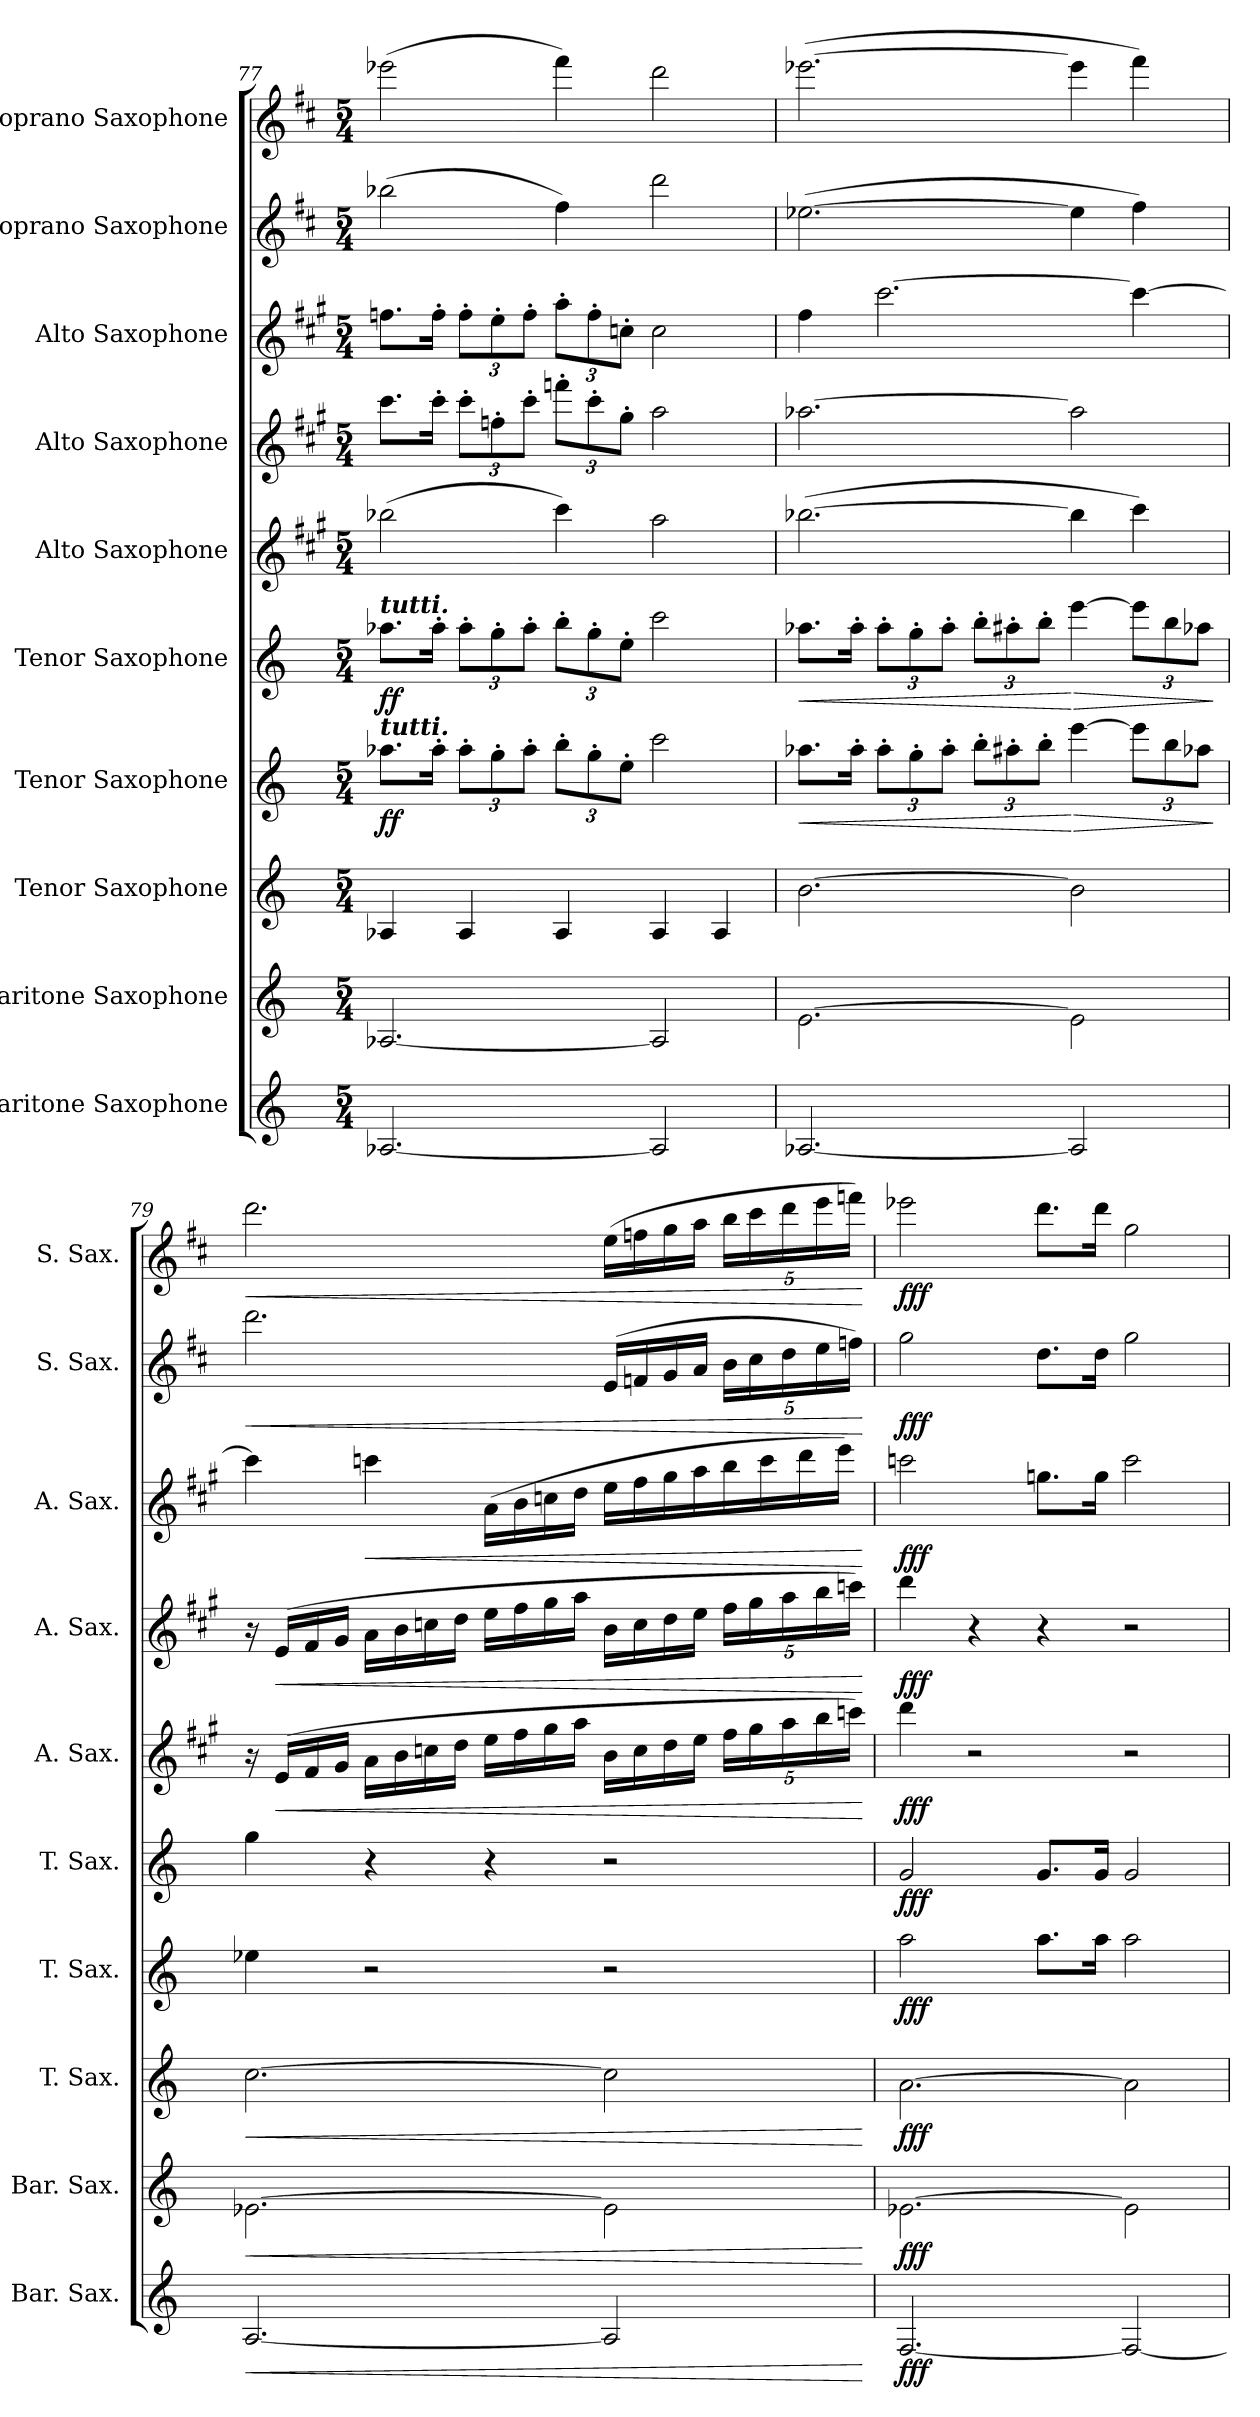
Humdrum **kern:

**kern	**dynam	**kern	**dynam	**kern	**dynam	**kern	**dynam	**kern	**dynam	**kern	**dynam	**kern	**dynam	**kern	**dynam	**kern	**dynam	**kern	**dynam
*part10	*part10	*part9	*part9	*part8	*part8	*part7	*part7	*part6	*part6	*part5	*part5	*part4	*part4	*part3	*part3	*part2	*part2	*part1	*part1
*staff10	*staff10	*staff9	*staff9	*staff8	*staff8	*staff7	*staff7	*staff6	*staff6	*staff5	*staff5	*staff4	*staff4	*staff3	*staff3	*staff2	*staff2	*staff1	*staff1
*I"Baritone Saxophone	*	*I"Baritone Saxophone	*	*I"Tenor Saxophone	*	*I"Tenor Saxophone	*	*I"Tenor Saxophone	*	*I"Alto Saxophone	*	*I"Alto Saxophone	*	*I"Alto Saxophone	*	*I"Soprano Saxophone	*	*I"Soprano Saxophone	*
*I'Bar. Sax.	*	*I'Bar. Sax.	*	*I'T. Sax.	*	*I'T. Sax.	*	*I'T. Sax.	*	*I'A. Sax.	*	*I'A. Sax.	*	*I'A. Sax.	*	*I'S. Sax.	*	*I'S. Sax.	*
*clefG2	*	*clefG2	*	*clefG2	*	*clefG2	*	*clefG2	*	*clefG2	*	*clefG2	*	*clefG2	*	*clefG2	*	*clefG2	*
*ITrd12c21	*	*ITrd12c21	*	*ITrd8c14	*	*ITrd8c14	*	*ITrd8c14	*	*ITrd5c9	*	*ITrd5c9	*	*ITrd5c9	*	*ITrd1c2	*	*ITrd1c2	*
*k[]	*	*k[]	*	*k[]	*	*k[]	*	*k[]	*	*k[]	*	*k[]	*	*k[]	*	*k[]	*	*k[]	*
*M5/4	*	*M5/4	*	*M5/4	*	*M5/4	*	*M5/4	*	*M5/4	*	*M5/4	*	*M5/4	*	*M5/4	*	*M5/4	*
=77	=77	=77	=77	=77	=77	=77	=77	=77	=77	=77	=77	=77	=77	=77	=77	=77	=77	=77	=77
!	!	!	!	!	!	!	!	!LO:TX:a:Bi:t=tutti.	!	!	!	!	!	!	!	!	!	!	!
!	!	!	!	!	!	!LO:TX:a:Bi:t=tutti.	!	!	!	!	!	!	!	!	!	!	!	!	!
!	!	!	!	!	!	!	!LO:DY:b	!	!LO:DY:b	!	!	!	!	!	!	!	!	!	!
[2.AA-X/	.	[2.AA-X/	.	4AA-X/	.	8.a-X\L	ff	8.a-X\L	ff	(2dd-X\	.	8.ee\L	.	8.a-X\L	.	(2aa-X\	.	(2ddd-X\	.
.	.	.	.	.	.	16a-'\Jk	.	16a-'\Jk	.	.	.	16ee'\Jk	.	16a-'\Jk	.	.	.	.	.
*	*	*	*	*	*	*Xbrackettup	*	*Xbrackettup	*	*	*	*Xbrackettup	*	*Xbrackettup	*	*	*	*	*
.	.	.	.	4AA-/	.	12a-'\L	.	12a-'\L	.	.	.	12ee'\L	.	12a-'\L	.	.	.	.	.
.	.	.	.	.	.	12g'\	.	12g'\	.	.	.	12a-X'\	.	12g'\	.	.	.	.	.
.	.	.	.	.	.	12a-'\J	.	12a-'\J	.	.	.	12ee'\J	.	12a-'\J	.	.	.	.	.
.	.	.	.	4AA-/	.	12b'\L	.	12b'\L	.	4ee\)	.	12aa-X'\L	.	12cc'\L	.	4ee\)	.	4eee\)	.
.	.	.	.	.	.	12g'\	.	12g'\	.	.	.	12ee'\	.	12a-'\	.	.	.	.	.
.	.	.	.	.	.	12e'\J	.	12e'\J	.	.	.	12b'\J	.	12e-X'\J	.	.	.	.	.
2AA-/]	.	2AA-/]	.	4AA-/	.	2cc\	.	2cc\	.	2cc\	.	2cc\	.	2e-\	.	2ccc\	.	2ccc\	.
.	.	.	.	4AA-/	.	.	.	.	.	.	.	.	.	.	.	.	.	.	.
=78	=78	=78	=78	=78	=78	=78	=78	=78	=78	=78	=78	=78	=78	=78	=78	=78	=78	=78	=78
!	!	!	!	!	!	!	!LO:HP:b	!	!LO:HP:b	!	!	!	!	!	!	!	!	!	!
[2.AA-X/	.	[2.E\	.	[2.B\	.	8.a-X\L	<	8.a-X\L	<	([2.dd-X\	.	[2.cc-X\	.	4a\	.	([2.dd-X\	.	([2.ddd-X\	.
.	.	.	.	.	.	16a-'\Jk	.	16a-'\Jk	.	.	.	.	.	.	.	.	.	.	.
.	.	.	.	.	.	12a-'\L	.	12a-'\L	.	.	.	.	.	[2.ee\	.	.	.	.	.
.	.	.	.	.	.	12g'\	.	12g'\	.	.	.	.	.	.	.	.	.	.	.
.	.	.	.	.	.	12a-'\J	.	12a-'\J	.	.	.	.	.	.	.	.	.	.	.
.	.	.	.	.	.	12b'\L	.	12b'\L	.	.	.	.	.	.	.	.	.	.	.
.	.	.	.	.	.	12a#X'\	.	12a#X'\	.	.	.	.	.	.	.	.	.	.	.
.	.	.	.	.	.	12b'\J	.	12b'\J	.	.	.	.	.	.	.	.	.	.	.
!	!	!	!	!	!	!	!LO:HP:n=1:b	!	!LO:HP:n=1:b	!	!	!	!	!	!	!	!	!	!
2AA-/]	.	2E\]	.	2B\]	.	[4ee\	[ >	[4ee\	[ >	4dd-\]	.	2cc-\]	.	.	.	4dd-\]	.	4ddd-\]	.
.	.	.	.	.	.	12ee\L]	.	12ee\L]	.	4ee\)	.	.	.	4ee\_	.	4ee\)	.	4eee\)	.
.	.	.	.	.	.	12b\	.	12b\	.	.	.	.	.	.	.	.	.	.	.
.	.	.	.	.	.	12a-X\J	.	12a-X\J	.	.	.	.	.	.	.	.	.	.	.
.	.	.	.	.	.	.	]	.	]	.	.	.	.	.	.	.	.	.	.
!!LO:PB:g=z
=79	=79	=79	=79	=79	=79	=79	=79	=79	=79	=79	=79	=79	=79	=79	=79	=79	=79	=79	=79
!	!LO:HP:b	!	!LO:HP:b	!	!LO:HP:b	!	!	!	!	!	!	!	!	!	!	!	!LO:HP:b	!	!LO:HP:b
[2.AA/	<	[2.E-X\	<	[2.c\	<	4e-X\	.	4g\	.	16r	.	16r	.	4ee\]	.	2.ccc\	<	2.ccc\	<
!	!	!	!	!	!	!	!	!	!	!	!LO:HP:b	!	!LO:HP:b	!	!	!	!	!	!
.	.	.	.	.	.	.	.	.	.	(16G/LL	<	(16G/LL	<	.	.	.	.	.	.
.	.	.	.	.	.	.	.	.	.	16A/	.	16A/	.	.	.	.	.	.	.
.	.	.	.	.	.	.	.	.	.	16B/JJ	.	16B/JJ	.	.	.	.	.	.	.
!	!	!	!	!	!	!	!	!	!	!	!	!	!	!	!LO:HP:b	!	!	!	!
.	.	.	.	.	.	2r	.	4r	.	16c\LL	.	16c\LL	.	4ee-X\	<	.	.	.	.
.	.	.	.	.	.	.	.	.	.	16d\	.	16d\	.	.	.	.	.	.	.
.	.	.	.	.	.	.	.	.	.	16e-X\	.	16e-X\	.	.	.	.	.	.	.
.	.	.	.	.	.	.	.	.	.	16f\JJ	.	16f\JJ	.	.	.	.	.	.	.
.	.	.	.	.	.	.	.	4r	.	16g\LL	.	16g\LL	.	(16c\LL	.	.	.	.	.
.	.	.	.	.	.	.	.	.	.	16a\	.	16a\	.	16d\	.	.	.	.	.
.	.	.	.	.	.	.	.	.	.	16b\	.	16b\	.	16e-X\	.	.	.	.	.
.	.	.	.	.	.	.	.	.	.	16cc\JJ	.	16cc\JJ	.	16f\JJ	.	.	.	.	.
2AA/]	.	2E-\]	.	2c\]	.	2r	.	2r	.	16d\LL	.	16d\LL	.	16g\LL	.	(16d/LL	.	(16dd\LL	.
.	.	.	.	.	.	.	.	.	.	16e-\	.	16e-\	.	16a\	.	16e-X/	.	16ee-X\	.
.	.	.	.	.	.	.	.	.	.	16f\	.	16f\	.	16b\	.	16f/	.	16ff\	.
.	.	.	.	.	.	.	.	.	.	16g\JJ	.	16g\JJ	.	16cc\	.	16g/JJ	.	16gg\JJ	.
*	*	*	*	*	*	*	*	*	*	*Xbrackettup	*	*	*	*	*	*Xbrackettup	*	*Xbrackettup	*
.	.	.	.	.	.	.	.	.	.	20a\LL	.	20a\LL	.	16dd\	.	20a\LL	.	20aa\LL	.
.	.	.	.	.	.	.	.	.	.	20b\	.	20b\	.	.	.	20b\	.	20bb\	.
.	.	.	.	.	.	.	.	.	.	.	.	.	.	16ee-\	.	.	.	.	.
.	.	.	.	.	.	.	.	.	.	20cc\	.	20cc\	.	.	.	20cc\	.	20ccc\	.
.	.	.	.	.	.	.	.	.	.	.	.	.	.	16ff\	.	.	.	.	.
.	.	.	.	.	.	.	.	.	.	20dd\	.	20dd\	.	.	.	20dd\	.	20ddd\	.
.	.	.	.	.	.	.	.	.	.	.	.	.	.	16gg\JJ)	.	.	.	.	.
.	.	.	.	.	.	.	.	.	.	20ee-X\JJ)	.	20ee-X\JJ)	.	.	.	20ee-X\JJ)	.	20eee-X\JJ)	.
.	[	.	[	.	[	.	.	.	.	.	[	.	[	.	[	.	[	.	[
=80	=80	=80	=80	=80	=80	=80	=80	=80	=80	=80	=80	=80	=80	=80	=80	=80	=80	=80	=80
!	!LO:DY:b	!	!LO:DY:b	!	!LO:DY:b	!	!LO:DY:b	!	!LO:DY:b	!	!LO:DY:b	!	!LO:DY:b	!	!LO:DY:b	!	!LO:DY:b	!	!LO:DY:b
[2.FF/	fff	[2.E-X\	fff	[2.A\	fff	2a\	fff	2G/	fff	4ff\	fff	4ff\	fff	2ee-X\	fff	2ff\	fff	2ddd-X\	fff
.	.	.	.	.	.	.	.	.	.	2r	.	4r	.	.	.	.	.	.	.
.	.	.	.	.	.	8.a\L	.	8.G/L	.	.	.	4r	.	8.b-X\L	.	8.cc\L	.	8.ccc\L	.
.	.	.	.	.	.	16a\Jk	.	16G/Jk	.	.	.	.	.	16b-\Jk	.	16cc\Jk	.	16ccc\Jk	.
2FF/_	.	2E-\]	.	2A\]	.	2a\	.	2G/	.	2r	.	2r	.	2ee-\	.	2ff\	.	2ff\	.
=	=	=	=	=	=	=	=	=	=	=	=	=	=	=	=	=	=	=	=
*-	*-	*-	*-	*-	*-	*-	*-	*-	*-	*-	*-	*-	*-	*-	*-	*-	*-	*-	*-
